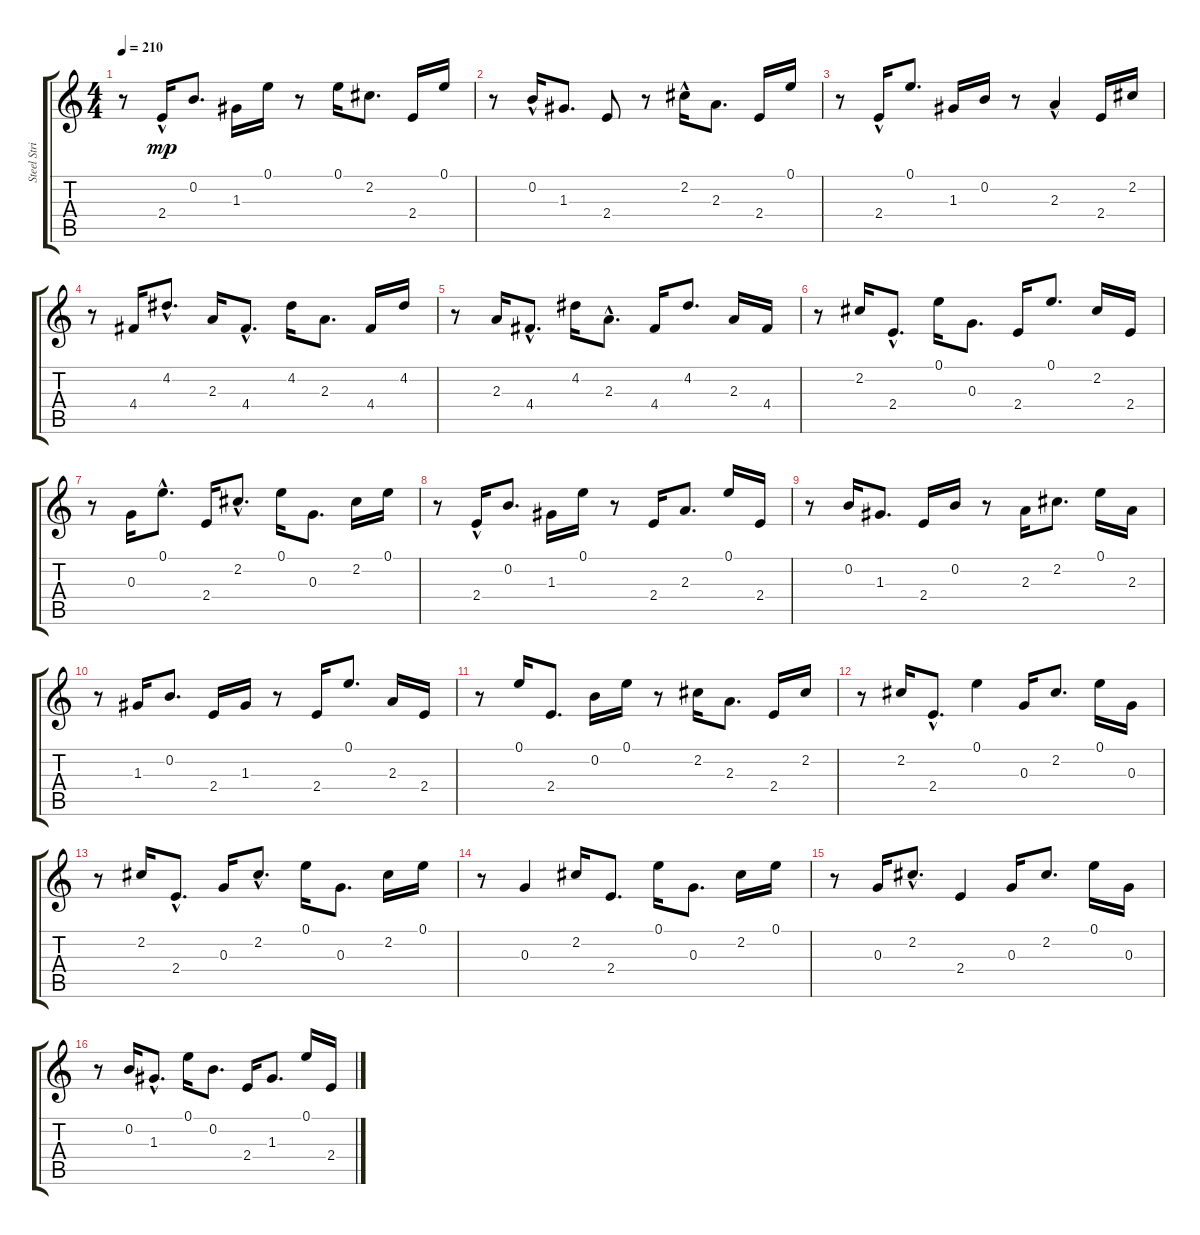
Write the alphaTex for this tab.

\track ("Steel String" "Steel Stri") {instrument acousticguitarsteel}
\staff {score tabs}
\tuning (E4 B3 G3 D3 A2 E2) {hide}
\ts (4 4)
\tempo 210
\clef g2
\ks c
r.8{dy mp} 2.4{hac}.16 0.2.8{d} 1.3.16 0.1.16 r.8 0.1.16 2.2.8{d} 2.4.16 0.1.16 |
r.8 0.2{hac}.16 1.3.8{d} 2.4.8 r.8 2.2{hac}.16 2.3.8{d} 2.4.16 0.1.16 |
r.8 2.4{hac}.16 0.1.8{d} 1.3.16 0.2.16 r.8 2.3{hac}.4 2.4.16 2.2.16 |
r.8 4.4.16 4.2{hac}.8{d} 2.3.16 4.4{hac}.8{d} 4.2.16 2.3.8{d} 4.4.16 4.2.16 |
r.8 2.3.16 4.4{hac}.8{d} 4.2.16 2.3{hac}.8{d} 4.4.16 4.2.8{d} 2.3.16 4.4.16 |
r.8 2.2.16 2.4{hac}.8{d} 0.1.16 0.3.8{d} 2.4.16 0.1.8{d} 2.2.16 2.4.16 |
r.8 0.3.16 0.1{hac}.8{d} 2.4.16 2.2{hac}.8{d} 0.1.16 0.3.8{d} 2.2.16 0.1.16 |
r.8 2.4{hac}.16 0.2.8{d} 1.3.16 0.1.16 r.8 2.4.16 2.3.8{d} 0.1.16 2.4.16 |
r.8 0.2.16 1.3.8{d} 2.4.16 0.2.16 r.8 2.3.16 2.2.8{d} 0.1.16 2.3.16 |
r.8 1.3.16 0.2.8{d} 2.4.16 1.3.16 r.8 2.4.16 0.1.8{d} 2.3.16 2.4.16 |
r.8 0.1.16 2.4.8{d} 0.2.16 0.1.16 r.8 2.2.16 2.3.8{d} 2.4.16 2.2.16 |
r.8 2.2.16 2.4{hac}.8{d} 0.1.4 0.3.16 2.2.8{d} 0.1.16 0.3.16 |
r.8 2.2.16 2.4{hac}.8{d} 0.3.16 2.2{hac}.8{d} 0.1.16 0.3.8{d} 2.2.16 0.1.16 |
r.8 0.3.4 2.2.16 2.4.8{d} 0.1.16 0.3.8{d} 2.2.16 0.1.16 |
r.8 0.3.16 2.2{hac}.8{d} 2.4.4 0.3.16 2.2.8{d} 0.1.16 0.3.16 |
r.8 0.2.16 1.3{hac}.8{d} 0.1.16 0.2.8{d} 2.4.16 1.3.8{d} 0.1.16 2.4.16
